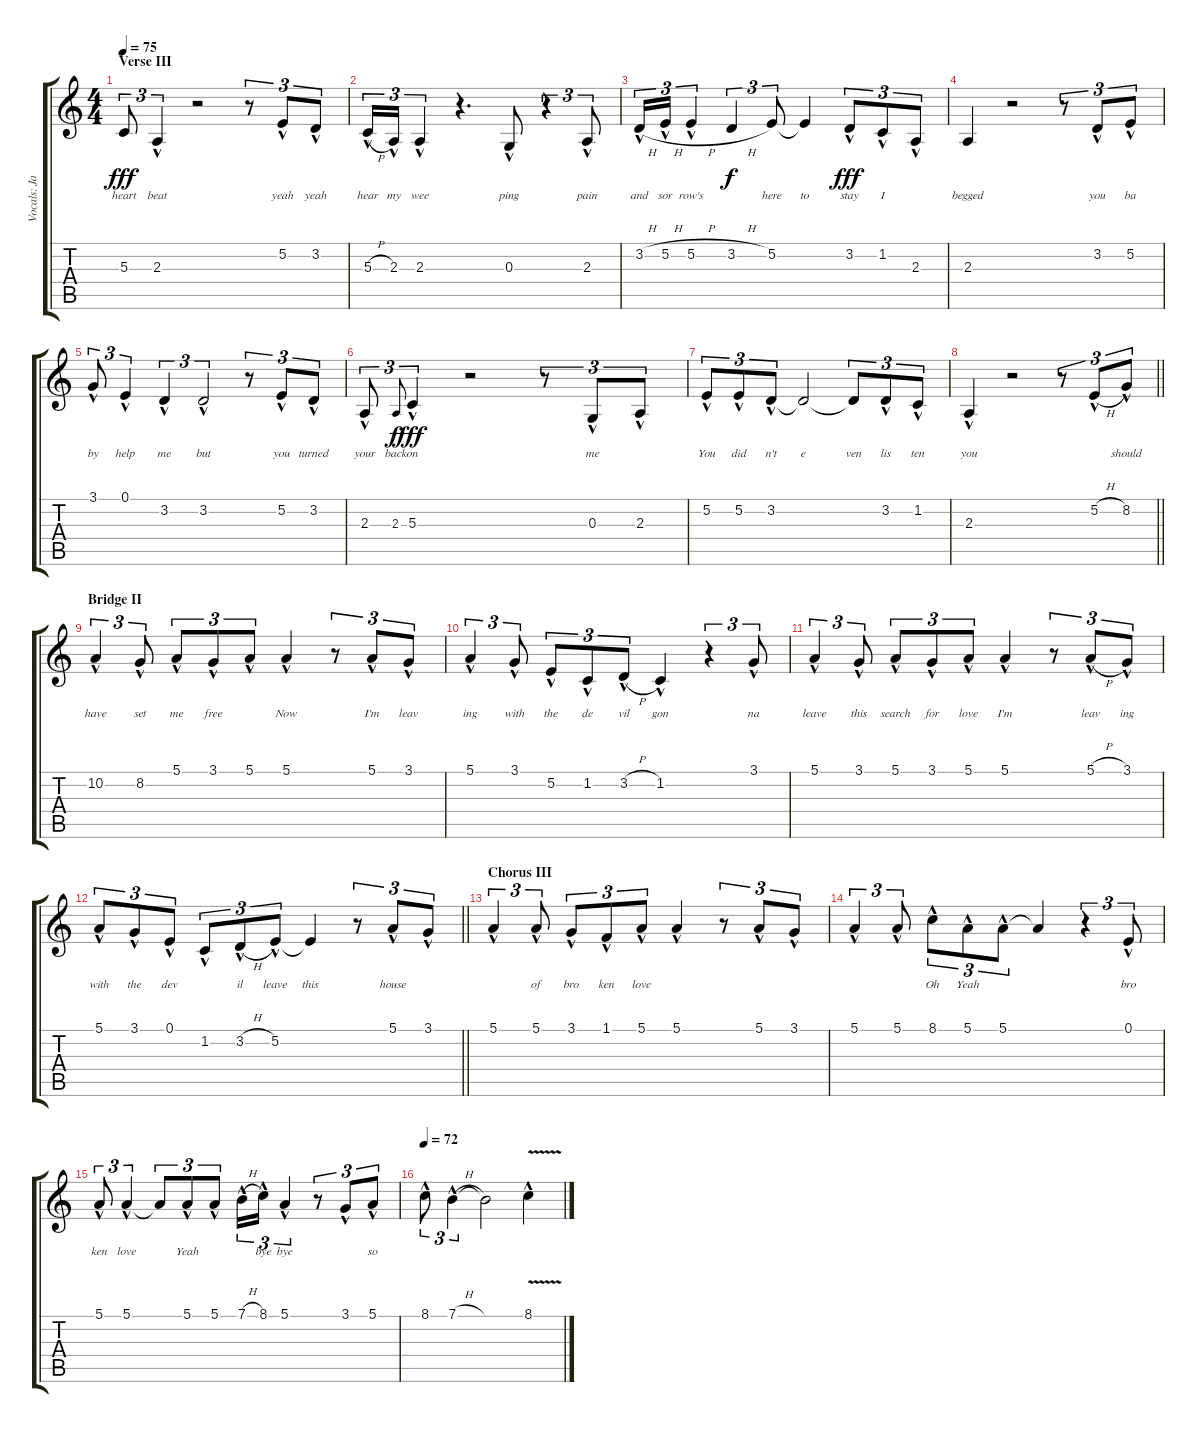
\track ("Vocals: Jack" "Vocals: Ja") {instrument lead2sawtooth}
\staff {score tabs}
\tuning (E4 B3 G3 D3 A2 E2) {hide}
\ts (4 4)
\section ("" "Verse III")
\tempo 75
\clef g2
\ks c
5.3{t}.8{tu (3 2) lyrics (0 "heart") lyrics (1 "") lyrics (2 "") lyrics (3 "") lyrics (4 "") dy fff} 2.3{hac}.4{tu (3 2) lyrics (0 "beat") lyrics (1 "") lyrics (2 "") lyrics (3 "") lyrics (4 "")} r.2 r.8{tu (3 2)} 5.2{hac}.8{tu (3 2) lyrics (0 "yeah") lyrics (1 "") lyrics (2 "") lyrics (3 "") lyrics (4 "")} 3.2{hac}.8{tu (3 2) lyrics (0 "yeah") lyrics (1 "") lyrics (2 "") lyrics (3 "") lyrics (4 "")} |
5.3{h hac}.16{tu (3 2) lyrics (0 "hear") lyrics (1 "") lyrics (2 "") lyrics (3 "") lyrics (4 "")} 2.3{hac}.16{tu (3 2) lyrics (0 "my") lyrics (1 "") lyrics (2 "") lyrics (3 "") lyrics (4 "")} 2.3{hac}.4{tu (3 2) lyrics (0 "wee") lyrics (1 "") lyrics (2 "") lyrics (3 "") lyrics (4 "")} r.4{d} 0.3{hac}.8{lyrics (0 "ping") lyrics (1 "") lyrics (2 "") lyrics (3 "") lyrics (4 "")} r.4{tu (3 2)} 2.3{hac}.8{tu (3 2) lyrics (0 "pain") lyrics (1 "") lyrics (2 "") lyrics (3 "") lyrics (4 "")} |
3.2{h hac}.16{tu (3 2) lyrics (0 "and") lyrics (1 "") lyrics (2 "") lyrics (3 "") lyrics (4 "")} 5.2{h hac}.16{tu (3 2) lyrics (0 "sor") lyrics (1 "") lyrics (2 "") lyrics (3 "") lyrics (4 "")} 5.2{h hac}.4{tu (3 2) lyrics (0 "row's") lyrics (1 "") lyrics (2 "") lyrics (3 "") lyrics (4 "")} 3.2{h}.4{tu (3 2) lyrics (0 "") lyrics (1 "") lyrics (2 "") lyrics (3 "") lyrics (4 "") dy f} 5.2.8{tu (3 2) lyrics (0 "here") lyrics (1 "") lyrics (2 "") lyrics (3 "") lyrics (4 "")} 5.2{t}.4{lyrics (0 "to") lyrics (1 "") lyrics (2 "") lyrics (3 "") lyrics (4 "")} 3.2{hac}.8{tu (3 2) lyrics (0 "stay") lyrics (1 "") lyrics (2 "") lyrics (3 "") lyrics (4 "") dy fff} 1.2{hac}.8{tu (3 2) lyrics (0 "I") lyrics (1 "") lyrics (2 "") lyrics (3 "") lyrics (4 "")} 2.3{hac}.8{tu (3 2) lyrics (0 "") lyrics (1 "") lyrics (2 "") lyrics (3 "") lyrics (4 "")} |
2.3.4{lyrics (0 "begged") lyrics (1 "") lyrics (2 "") lyrics (3 "") lyrics (4 "")} r.2 r.8{tu (3 2)} 3.2{hac}.8{tu (3 2) lyrics (0 "you") lyrics (1 "") lyrics (2 "") lyrics (3 "") lyrics (4 "")} 5.2{hac}.8{tu (3 2) lyrics (0 "ba") lyrics (1 "") lyrics (2 "") lyrics (3 "") lyrics (4 "")} |
3.1{hac}.8{tu (3 2) lyrics (0 "by") lyrics (1 "") lyrics (2 "") lyrics (3 "") lyrics (4 "")} 0.1{hac}.4{tu (3 2) lyrics (0 "help") lyrics (1 "") lyrics (2 "") lyrics (3 "") lyrics (4 "")} 3.2{hac}.4{tu (3 2) lyrics (0 "me") lyrics (1 "") lyrics (2 "") lyrics (3 "") lyrics (4 "")} 3.2{hac}.2{tu (3 2) lyrics (0 "but") lyrics (1 "") lyrics (2 "") lyrics (3 "") lyrics (4 "")} r.8{tu (3 2)} 5.2{hac}.8{tu (3 2) lyrics (0 "you") lyrics (1 "") lyrics (2 "") lyrics (3 "") lyrics (4 "")} 3.2{hac}.8{tu (3 2) lyrics (0 "turned") lyrics (1 "") lyrics (2 "") lyrics (3 "") lyrics (4 "")} |
2.3{hac}.8{tu (3 2) lyrics (0 "your") lyrics (1 "") lyrics (2 "") lyrics (3 "") lyrics (4 "")} 2.3.8{lyrics (0 "back") lyrics (1 "") lyrics (2 "") lyrics (3 "") lyrics (4 "") gr onbeat dy f} 5.3{hac}.4{tu (3 2) lyrics (0 "on") lyrics (1 "") lyrics (2 "") lyrics (3 "") lyrics (4 "") dy fff} r.2 r.8{tu (3 2)} 0.3{hac}.8{tu (3 2) lyrics (0 "me") lyrics (1 "") lyrics (2 "") lyrics (3 "") lyrics (4 "")} 2.3{hac}.8{tu (3 2) lyrics (0 "") lyrics (1 "") lyrics (2 "") lyrics (3 "") lyrics (4 "")} |
5.2{hac}.8{tu (3 2) lyrics (0 "You") lyrics (1 "") lyrics (2 "") lyrics (3 "") lyrics (4 "")} 5.2{hac}.8{tu (3 2) lyrics (0 "did") lyrics (1 "") lyrics (2 "") lyrics (3 "") lyrics (4 "")} 3.2{hac}.8{tu (3 2) lyrics (0 "n't") lyrics (1 "") lyrics (2 "") lyrics (3 "") lyrics (4 "")} 3.2{t}.2{lyrics (0 "e") lyrics (1 "") lyrics (2 "") lyrics (3 "") lyrics (4 "")} 3.2{t}.8{tu (3 2) lyrics (0 "ven") lyrics (1 "") lyrics (2 "") lyrics (3 "") lyrics (4 "")} 3.2{hac}.8{tu (3 2) lyrics (0 "lis") lyrics (1 "") lyrics (2 "") lyrics (3 "") lyrics (4 "")} 1.2{hac}.8{tu (3 2) lyrics (0 "ten") lyrics (1 "") lyrics (2 "") lyrics (3 "") lyrics (4 "")} |
\barLineRight lightlight
2.3{hac}.4{lyrics (0 "you") lyrics (1 "") lyrics (2 "") lyrics (3 "") lyrics (4 "")} r.2 r.8{tu (3 2)} 5.2{h hac}.8{tu (3 2) lyrics (0 "") lyrics (1 "") lyrics (2 "") lyrics (3 "") lyrics (4 "")} 8.2{hac}.8{tu (3 2) lyrics (0 "should") lyrics (1 "") lyrics (2 "") lyrics (3 "") lyrics (4 "")} |
\section ("" "Bridge II")
10.2{hac}.4{tu (3 2) lyrics (0 "have") lyrics (1 "") lyrics (2 "") lyrics (3 "") lyrics (4 "")} 8.2{hac}.8{tu (3 2) lyrics (0 "set") lyrics (1 "") lyrics (2 "") lyrics (3 "") lyrics (4 "")} 5.1{hac}.8{tu (3 2) lyrics (0 "me") lyrics (1 "") lyrics (2 "") lyrics (3 "") lyrics (4 "")} 3.1{hac}.8{tu (3 2) lyrics (0 "free") lyrics (1 "") lyrics (2 "") lyrics (3 "") lyrics (4 "")} 5.1{hac}.8{tu (3 2) lyrics (0 "") lyrics (1 "") lyrics (2 "") lyrics (3 "") lyrics (4 "")} 5.1{hac}.4{lyrics (0 "Now") lyrics (1 "") lyrics (2 "") lyrics (3 "") lyrics (4 "")} r.8{tu (3 2)} 5.1{hac}.8{tu (3 2) lyrics (0 "I'm") lyrics (1 "") lyrics (2 "") lyrics (3 "") lyrics (4 "")} 3.1{hac}.8{tu (3 2) lyrics (0 "leav") lyrics (1 "") lyrics (2 "") lyrics (3 "") lyrics (4 "")} |
5.1{hac}.4{tu (3 2) lyrics (0 "ing") lyrics (1 "") lyrics (2 "") lyrics (3 "") lyrics (4 "")} 3.1{hac}.8{tu (3 2) lyrics (0 "with") lyrics (1 "") lyrics (2 "") lyrics (3 "") lyrics (4 "")} 5.2{hac}.8{tu (3 2) lyrics (0 "the") lyrics (1 "") lyrics (2 "") lyrics (3 "") lyrics (4 "")} 1.2{hac}.8{tu (3 2) lyrics (0 "de") lyrics (1 "") lyrics (2 "") lyrics (3 "") lyrics (4 "")} 3.2{h hac}.8{tu (3 2) lyrics (0 "vil") lyrics (1 "") lyrics (2 "") lyrics (3 "") lyrics (4 "")} 1.2{hac}.4{lyrics (0 "gon") lyrics (1 "") lyrics (2 "") lyrics (3 "") lyrics (4 "")} r.4{tu (3 2)} 3.1{hac}.8{tu (3 2) lyrics (0 "na") lyrics (1 "") lyrics (2 "") lyrics (3 "") lyrics (4 "")} |
5.1{hac}.4{tu (3 2) lyrics (0 "leave") lyrics (1 "") lyrics (2 "") lyrics (3 "") lyrics (4 "")} 3.1{hac}.8{tu (3 2) lyrics (0 "this") lyrics (1 "") lyrics (2 "") lyrics (3 "") lyrics (4 "")} 5.1{hac}.8{tu (3 2) lyrics (0 "search") lyrics (1 "") lyrics (2 "") lyrics (3 "") lyrics (4 "")} 3.1{hac}.8{tu (3 2) lyrics (0 "for") lyrics (1 "") lyrics (2 "") lyrics (3 "") lyrics (4 "")} 5.1{hac}.8{tu (3 2) lyrics (0 "love") lyrics (1 "") lyrics (2 "") lyrics (3 "") lyrics (4 "")} 5.1{hac}.4{lyrics (0 "I'm") lyrics (1 "") lyrics (2 "") lyrics (3 "") lyrics (4 "")} r.8{tu (3 2)} 5.1{h hac}.8{tu (3 2) lyrics (0 "leav") lyrics (1 "") lyrics (2 "") lyrics (3 "") lyrics (4 "")} 3.1{hac}.8{tu (3 2) lyrics (0 "ing") lyrics (1 "") lyrics (2 "") lyrics (3 "") lyrics (4 "")} |
\barLineRight lightlight
5.1{hac}.8{tu (3 2) lyrics (0 "with") lyrics (1 "") lyrics (2 "") lyrics (3 "") lyrics (4 "")} 3.1{hac}.8{tu (3 2) lyrics (0 "the") lyrics (1 "") lyrics (2 "") lyrics (3 "") lyrics (4 "")} 0.1{hac}.8{tu (3 2) lyrics (0 "dev") lyrics (1 "") lyrics (2 "") lyrics (3 "") lyrics (4 "")} 1.2{hac}.8{tu (3 2) lyrics (0 "") lyrics (1 "") lyrics (2 "") lyrics (3 "") lyrics (4 "")} 3.2{h hac}.8{tu (3 2) lyrics (0 "il") lyrics (1 "") lyrics (2 "") lyrics (3 "") lyrics (4 "")} 5.2{hac}.8{tu (3 2) lyrics (0 "leave") lyrics (1 "") lyrics (2 "") lyrics (3 "") lyrics (4 "")} 5.2{t}.4{lyrics (0 "this") lyrics (1 "") lyrics (2 "") lyrics (3 "") lyrics (4 "")} r.8{tu (3 2)} 5.1{hac}.8{tu (3 2) lyrics (0 "house") lyrics (1 "") lyrics (2 "") lyrics (3 "") lyrics (4 "")} 3.1{hac}.8{tu (3 2) lyrics (0 "") lyrics (1 "") lyrics (2 "") lyrics (3 "") lyrics (4 "")} |
\section ("" "Chorus III")
5.1{hac}.4{tu (3 2) lyrics (0 "") lyrics (1 "") lyrics (2 "") lyrics (3 "") lyrics (4 "")} 5.1{hac}.8{tu (3 2) lyrics (0 "of") lyrics (1 "") lyrics (2 "") lyrics (3 "") lyrics (4 "")} 3.1{hac}.8{tu (3 2) lyrics (0 "bro") lyrics (1 "") lyrics (2 "") lyrics (3 "") lyrics (4 "")} 1.1{hac}.8{tu (3 2) lyrics (0 "ken") lyrics (1 "") lyrics (2 "") lyrics (3 "") lyrics (4 "")} 5.1{hac}.8{tu (3 2) lyrics (0 "love") lyrics (1 "") lyrics (2 "") lyrics (3 "") lyrics (4 "")} 5.1{hac}.4{lyrics (0 "") lyrics (1 "") lyrics (2 "") lyrics (3 "") lyrics (4 "")} r.8{tu (3 2)} 5.1{hac}.8{tu (3 2) lyrics (0 "") lyrics (1 "") lyrics (2 "") lyrics (3 "") lyrics (4 "")} 3.1{hac}.8{tu (3 2) lyrics (0 "") lyrics (1 "") lyrics (2 "") lyrics (3 "") lyrics (4 "")} |
5.1{hac}.4{tu (3 2) lyrics (0 "") lyrics (1 "") lyrics (2 "") lyrics (3 "") lyrics (4 "")} 5.1{hac}.8{tu (3 2) lyrics (0 "") lyrics (1 "") lyrics (2 "") lyrics (3 "") lyrics (4 "")} 8.1{hac}.8{tu (3 2) lyrics (0 "Oh") lyrics (1 "") lyrics (2 "") lyrics (3 "") lyrics (4 "")} 5.1{hac}.8{tu (3 2) lyrics (0 "Yeah") lyrics (1 "") lyrics (2 "") lyrics (3 "") lyrics (4 "")} 5.1{hac}.8{tu (3 2) lyrics (0 "") lyrics (1 "") lyrics (2 "") lyrics (3 "") lyrics (4 "")} 5.1{t}.4{lyrics (0 "") lyrics (1 "") lyrics (2 "") lyrics (3 "") lyrics (4 "")} r.4{tu (3 2)} 0.1{hac}.8{tu (3 2) lyrics (0 "bro") lyrics (1 "") lyrics (2 "") lyrics (3 "") lyrics (4 "")} |
5.1{hac}.8{tu (3 2) lyrics (0 "ken") lyrics (1 "") lyrics (2 "") lyrics (3 "") lyrics (4 "")} 5.1{hac}.4{tu (3 2) lyrics (0 "love") lyrics (1 "") lyrics (2 "") lyrics (3 "") lyrics (4 "")} 5.1{t}.8{tu (3 2) lyrics (0 "") lyrics (1 "") lyrics (2 "") lyrics (3 "") lyrics (4 "")} 5.1{hac}.8{tu (3 2) lyrics (0 "Yeah") lyrics (1 "") lyrics (2 "") lyrics (3 "") lyrics (4 "")} 5.1{hac}.8{tu (3 2) lyrics (0 "") lyrics (1 "") lyrics (2 "") lyrics (3 "") lyrics (4 "")} 7.1{h hac}.16{tu (3 2) lyrics (0 "") lyrics (1 "") lyrics (2 "") lyrics (3 "") lyrics (4 "")} 8.1{hac}.16{tu (3 2) lyrics (0 "bye") lyrics (1 "") lyrics (2 "") lyrics (3 "") lyrics (4 "")} 5.1{hac}.4{tu (3 2) lyrics (0 "bye") lyrics (1 "") lyrics (2 "") lyrics (3 "") lyrics (4 "")} r.8{tu (3 2)} 3.1{hac}.8{tu (3 2) lyrics (0 "") lyrics (1 "") lyrics (2 "") lyrics (3 "") lyrics (4 "")} 5.1{hac}.8{tu (3 2) lyrics (0 "so") lyrics (1 "") lyrics (2 "") lyrics (3 "") lyrics (4 "")} |
\tempo 72
8.1{hac}.8{tu (3 2)} 7.1{h hac}.4{tu (3 2)} 7.1{t}.2 8.1{v hac}.4
